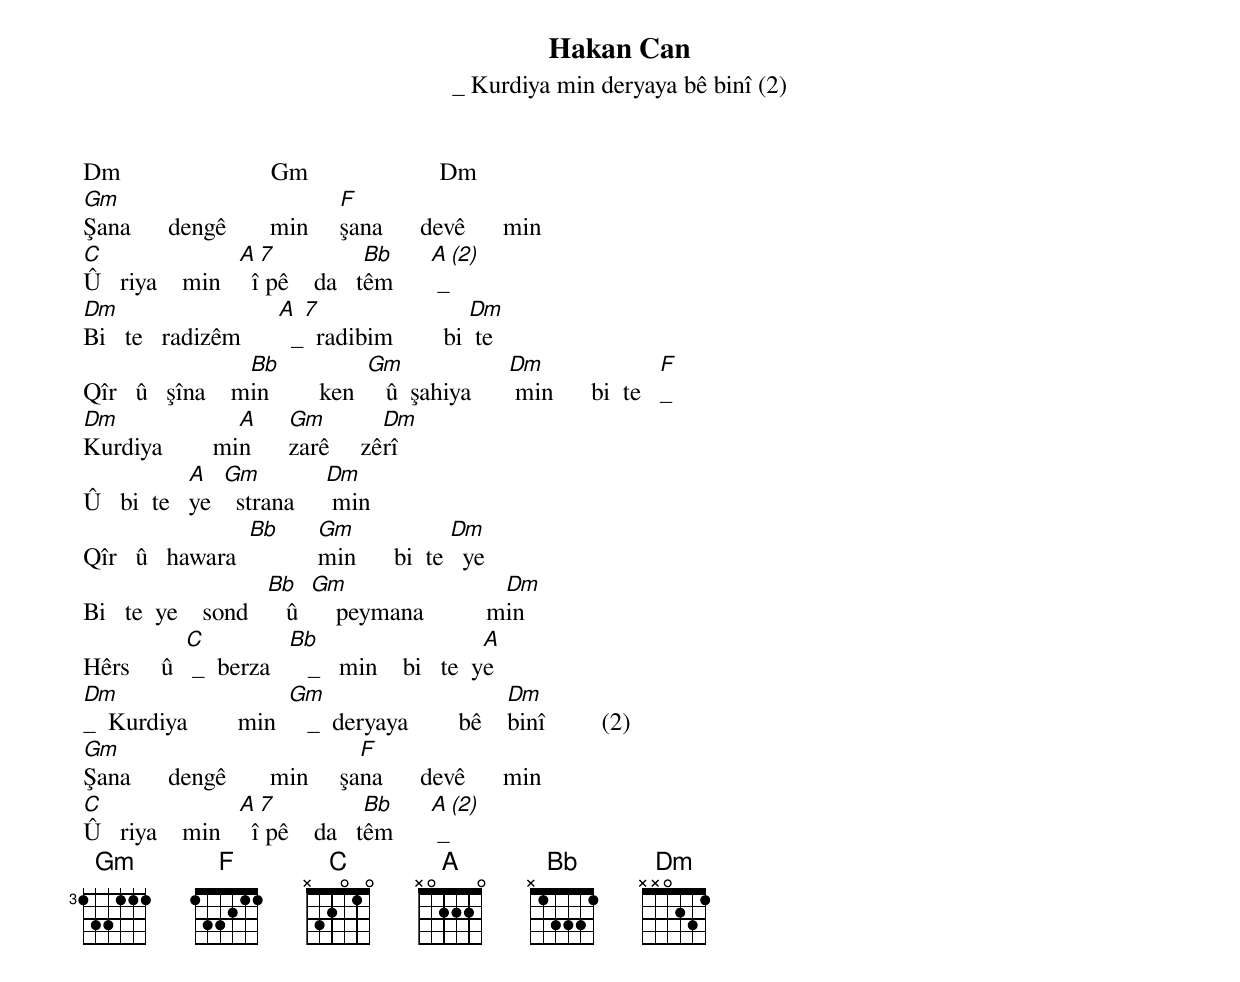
Hakan Can
_ Kurdiya min deryaya bê binî (2)

Dm                        Gm                     Dm
Gm                            F
Şana      dengê       min     şana      devê      min
C                 A  7            Bb      A                    (2)
Û   riya    min     î pê    da   têm       _
Dm                     A  7                   Dm
Bi   te   radizêm        _  radibim        bi  te
                   Bb             Gm                Dm                 F
Qîr   û   şîna    min        ken     û  şahiya       min      bi  te   _
Dm               A      Gm         Dm
Kurdiya        min      zarê     zêrî
             A   Gm           Dm
Û   bi  te   ye    strana      min
                  Bb    Gm              Dm
Qîr   û   hawara        min      bi  te   ye
                      Bb    Gm                    Dm
Bi   te  ye    sond      û      peymana          min
            C           Bb                      A
Hêrs     û   _  berza      _   min    bi   te  ye
Dm                     Gm                         Dm
_  Kurdiya        min     _  deryaya        bê    binî         (2)
Gm                              F
Şana      dengê       min     şana      devê      min
C                 A  7            Bb      A                    (2)
Û   riya    min     î pê    da   têm       _
